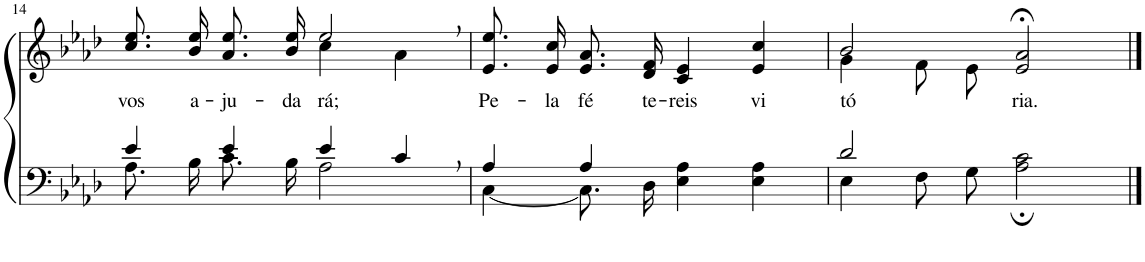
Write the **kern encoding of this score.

**kern	**kern	**text
*part2	*part1	*part1
*staff2	*staff1	*staff1
*I"Parte III e IV	*I"Parte I e II	*
!!LO:PB:g=z
*clefF4	*clefG2	*
*Trd2c3	*Trd2c3	*
*k[b-e-a-d-]	*k[b-e-a-d-]	*
*M4/4	*M4/4	*
=14	=14	=14
*^	*	*
!	!	!	!LO:LY:b
*	*	*^	*
4e-/	8.A-\L	8.cc\ 8.ee-\L	2ryy	vos
!	!	!	!	!LO:LY:b
.	16B-\Jk	16b-\ 16ee-\Jk	.	a-
!	!	!	!	!LO:LY:b
4e-/	8.c\L	8.a-\ 8.ee-\L	.	-ju-
!	!	!	!	!LO:LY:b
.	16B-\Jk	16b-\ 16ee-\Jk	.	-da-
!	!	!	!	!LO:LY:b
4e-/	2A-\	2ee-,/	4cc\	-rá;
4c,/	.	.	4a-\	.
=15	=15	=15	=15	=15
!	!	!	!	!LO:LY:b
*	*	*v	*v	*
4A-/	[4C\	8.e-/ 8.ee-/L	Pe-
!	!	!	!LO:LY:b
.	.	16e-/ 16cc/Jk	-la
!	!	!	!LO:LY:b
4A-/	8.C\L]	8.e-/ 8.a-/L	fé
!	!	!	!LO:LY:b
.	16D-\Jk	16d-/ 16f/Jk	te-
!	!	!	!LO:LY:b
2ryy	4E-\ 4A-\	4c/ 4e-/	-reis
!	!	!	!LO:LY:b
.	4E-\ 4A-\	4e-/ 4cc/	vi-
=16	=16	=16	=16
*	*	*^	*
!	!	!	!	!LO:LY:b
2d-/	4E-\	2b-/	4g\	-tó-
.	8F\L	.	8f\L	.
.	8G\J	.	8e-\J	.
!	!	!	!	!LO:LY:b
2ryy	2A-\; 2c\;	2e-/;< 2a-/;<	2ryy	-ria.
*v	*v	*	*	*
*	*v	*v	*
==	==	==
*-	*-	*-
